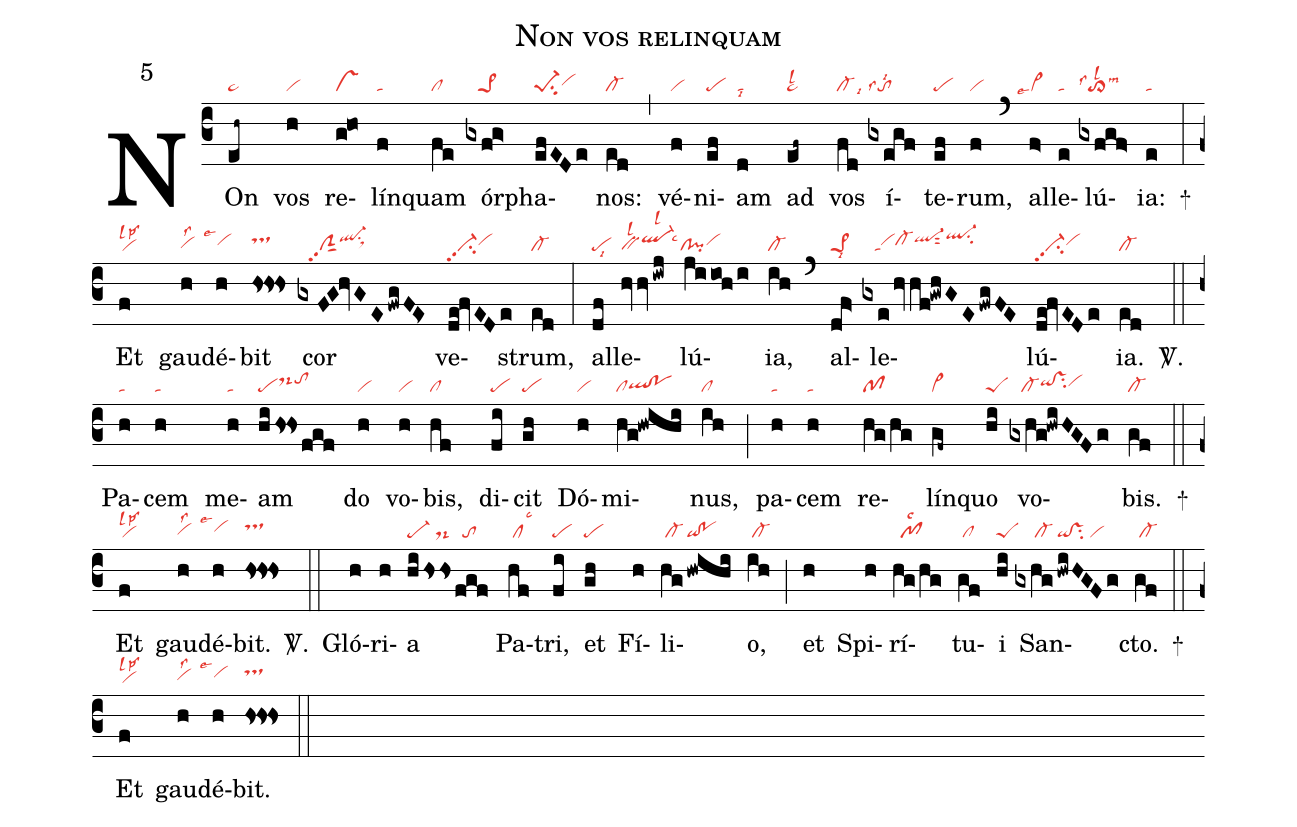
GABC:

name: Non vos relinquam;
mode: 5;
nabc-lines: 1;
%%
(c3)
NOn(eh~|ta>) vos(h|vi) re(g!ho|vs)lín(f|ta)quam(fe|cl) ór(gxfg>|///pe>1)pha(efEDe|pe-1su2vihh)nos:(ed|cl-) (,)
vé(f|vi)ni(ef|pe)am(d|talsi8) ad(ef~|ta>lsl2) vos(fd|cl-lsi9) í(gxegf|tolss4lsi2)te(ef|pe)rum,(f|vi) (`)
al(f>|```vi>lse7)le(e|ta)lú(gxfgf>|to>lss1lsl2lsm3)ia:(e|ta) +(:)
Et(f|vilsl2lsp2) gau(h|vihglss2)dé(h|```vihhlse1)bit(hs!hs!hs|tshi) cor(gxFG!hvGEfwgFE>|///clSpp2sut1ql-hisu1sux1) ve(de!fvEDe|vi-pp2su2vihh)strum,(ed|cl-) (:)
al(df|pelsi8)le(hvhviwj|bvlsl2ql-hilsl2)lú(jiioh/i|```cl!pilsc1vihh)ia,(ih|cl-) (`)
al(df>|pe>1lsi8)le(gxe/hvhf!gwhGEfwgFE|///tavihhcl-hhql-hisut2ql-hjsu2)lú(de!fvEDe|vi-pp2su2vihh)ia.(ed|cl-) <sp>V/</sp>.(::)
Pa(h|ta)cem(h|ta) me(h|ta)am(hi/hs!hsfgf|peds-hitohi) do(h|vi) vo(h|vi)bis,(hf|cl) di(fi|pe)cit(gh|pe) Dó(h|vi)mi(hg!hwihi|clqlhg!pohg)nus,(ih|cl) (;)
pa(h|ta)cem(h|ta) re(hg/hg|pf)lín(gf~|vi>)quo(hi|peS) vo(gxhg!hwiHGFg|///cl-qihh!vshhsu2vihh)bis.(gf|cl-) +(::)
Et(f|vilsl2lsp2) gau(h|vihglss2)dé(h|```vihhlse1)bit.(hs!hs!hs|tshi) <sp>V/</sp>.(::)
Gló(h)ri(h)a(hi|pe-|/hss|///ds-|fgf|//to) Pa(hf|/cllsc3)tri,(fi|pe) et(gh|pe) Fí(h)li(hg|/cl-|!hwihi|qi!po)o,(ih|/cl-) (;)
et(h) Spi(h)rí(hg/hg|//pf1lsc2)tu(gf|/cl)i(hi|peS) San(gxhg|/////cl-|!hwiHGFg|qi!vssu2/vi)cto.(gf|/cl-) +(::)
Et(f|vilsl2lsp2) gau(h|vihglss2)dé(h|```vihhlse1)bit.(hs!hs!hs|tshi) (::)
